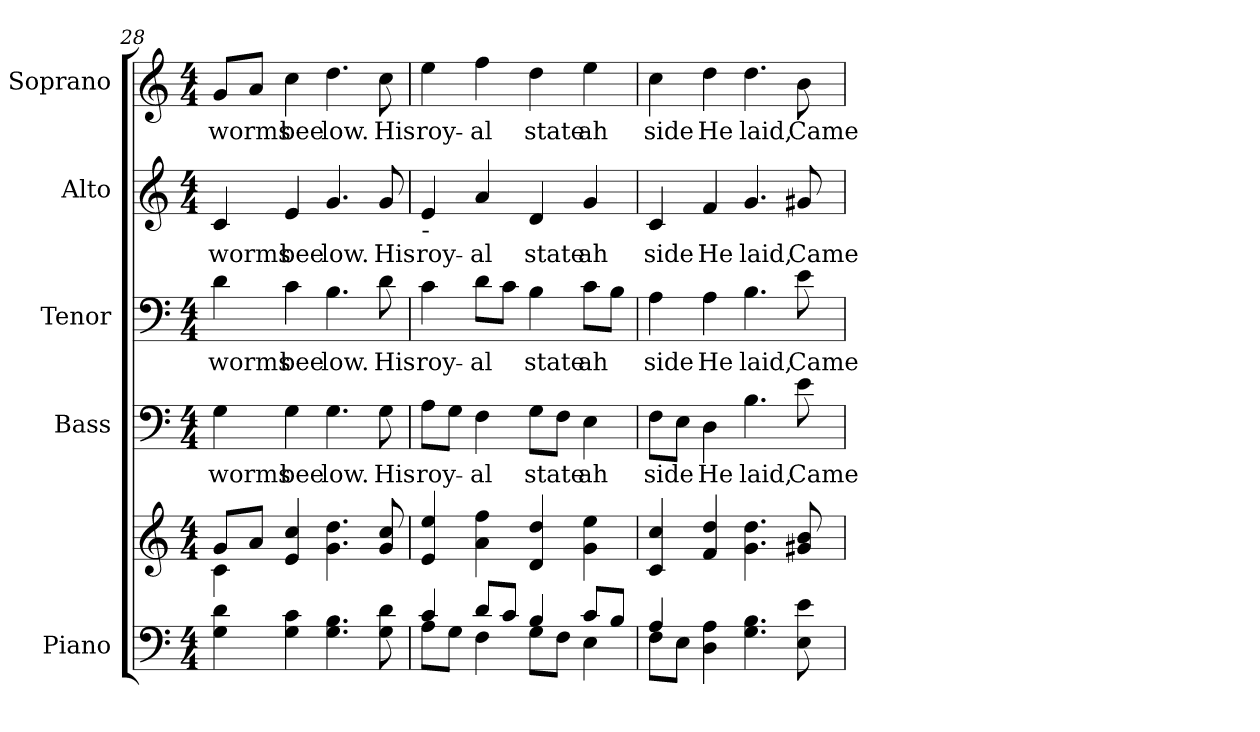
**kern	**kern	**kern	**text	**kern	**text	**kern	**text	**kern	**text
*part5	*part5	*part4	*part4	*part3	*part3	*part2	*part2	*part1	*part1
*staff6	*staff5	*staff4	*staff4	*staff3	*staff3	*staff2	*staff2	*staff1	*staff1
*I"Piano	*	*I"Bass	*	*I"Tenor	*	*I"Alto	*	*I"Soprano	*
*I'Pno.	*	*I'B.	*	*I'T.	*	*I'A.	*	*I'S.	*
*clefF4	*clefG2	*clefF4	*	*clefF4	*	*clefG2	*	*clefG2	*
*k[]	*k[]	*k[]	*	*k[]	*	*k[]	*	*k[]	*
*C:	*C:	*C:	*	*C:	*	*C:	*	*C:	*
*M4/4	*M4/4	*M4/4	*	*M4/4	*	*M4/4	*	*M4/4	*
=28	=28	=28	=28	=28	=28	=28	=28	=28	=28
*	*^	*	*	*	*	*	*	*	*
!	!	!	!	!LO:LY:b:color=#000000	!	!	!	!	!	!
!	!	!	!	!	!	!LO:LY:b:color=#000000	!	!	!	!
!	!	!	!	!	!	!	!	!LO:LY:b:color=#000000	!	!
!	!	!	!	!	!	!	!	!	!	!LO:LY:b:color=#000000
4Gi\ 4di	8gi/L	4ci\	4Gi\	worms	4di\	worms	4ci/	worms	8gi/L	worms
.	8ai/J	.	.	.	.	.	.	.	8ai/J	.
!	!	!	!	!LO:LY:b:color=#000000	!	!	!	!	!	!
!	!	!	!	!	!	!LO:LY:b:color=#000000	!	!	!	!
!	!	!	!	!	!	!	!	!LO:LY:b:color=#000000	!	!
!	!	!	!	!	!	!	!	!	!	!LO:LY:b:color=#000000
4Gi\ 4ci	4ei/ 4cci	4ryy	4Gi\	bee	4ci\	bee	4ei/	bee	4cci\	bee
!	!	!	!	!LO:LY:b:color=#000000	!	!	!	!	!	!
!	!	!	!	!	!	!LO:LY:b:color=#000000	!	!	!	!
!	!	!	!	!	!	!	!	!LO:LY:b:color=#000000	!	!
!	!	!	!	!	!	!	!	!	!	!LO:LY:b:color=#000000
4.Gi\ 4.Bi	4.gi\ 4.ddi	2ryy	4.Gi\	low.	4.Bi\	low.	4.gi/	low.	4.ddi\	low.
!	!	!	!	!LO:LY:b:color=#000000	!	!	!	!	!	!
!	!	!	!	!	!	!LO:LY:b:color=#000000	!	!	!	!
!	!	!	!	!	!	!	!	!LO:LY:b:color=#000000	!	!
!	!	!	!	!	!	!	!	!	!	!LO:LY:b:color=#000000
8Gi\ 8di	8gi/ 8cci	.	8Gi\	His	8di\	His	8gi/	His	8cci\	His
*	*v	*v	*	*	*	*	*	*	*	*
!!LO:PB:g=z
=29	=29	=29	=29	=29	=29	=29	=29	=29	=29
*^	*	*	*	*	*	*	*	*	*
!	!	!	!	!LO:LY:b:color=#000000	!	!	!	!	!	!
!	!	!	!	!	!	!LO:LY:b:color=#000000	!	!	!	!
!	!	!	!	!	!	!	!	!LO:LY:b:color=#000000	!	!
!	!	!	!	!	!	!	!LO:TX:b:t=-	!	!	!
!	!	!	!	!	!	!	!	!	!	!LO:LY:b:color=#000000
4ci/	8Ai\L	4ei/ 4eei	8Ai\L	roy-	4ci\	roy-	4ei/	roy-	4eei\	roy-
.	8Gi\J	.	8Gi\J	.	.	.	.	.	.	.
!	!	!	!	!LO:LY:b:color=#000000	!	!	!	!	!	!
!	!	!	!	!	!	!LO:LY:b:color=#000000	!	!	!	!
!	!	!	!	!	!	!	!	!LO:LY:b:color=#000000	!	!
!	!	!	!	!	!	!	!	!	!	!LO:LY:b:color=#000000
8di/L	4Fi\	4ai\ 4ffi	4Fi\	-al	8di\L	-al	4ai/	-al	4ffi\	-al
8ci/J	.	.	.	.	8ci\J	.	.	.	.	.
!	!	!	!	!LO:LY:b:color=#000000	!	!	!	!	!	!
!	!	!	!	!	!	!LO:LY:b:color=#000000	!	!	!	!
!	!	!	!	!	!	!	!	!LO:LY:b:color=#000000	!	!
!	!	!	!	!	!	!	!	!	!	!LO:LY:b:color=#000000
4Bi/	8Gi\L	4di/ 4ddi	8Gi\L	state	4Bi\	state	4di/	state	4ddi\	state
.	8Fi\J	.	8Fi\J	.	.	.	.	.	.	.
!	!	!	!	!LO:LY:b:color=#000000	!	!	!	!	!	!
!	!	!	!	!	!	!LO:LY:b:color=#000000	!	!	!	!
!	!	!	!	!	!	!	!	!LO:LY:b:color=#000000	!	!
!	!	!	!	!	!	!	!	!	!	!LO:LY:b:color=#000000
8ci/L	4Ei\	4gi\ 4eei	4Ei\	ah	8ci\L	ah	4gi/	ah	4eei\	ah
8Bi/J	.	.	.	.	8Bi\J	.	.	.	.	.
=30	=30	=30	=30	=30	=30	=30	=30	=30	=30	=30
!	!	!	!	!LO:LY:b:color=#000000	!	!	!	!	!	!
!	!	!	!	!	!	!LO:LY:b:color=#000000	!	!	!	!
!	!	!	!	!	!	!	!	!LO:LY:b:color=#000000	!	!
!	!	!	!	!	!	!	!	!	!	!LO:LY:b:color=#000000
4Ai/	8Fi\L	4ci/ 4cci	8Fi\L	side	4Ai\	side	4ci/	side	4cci\	side
.	8Ei\J	.	8Ei\J	.	.	.	.	.	.	.
!	!	!	!	!LO:LY:b:color=#000000	!	!	!	!	!	!
!	!	!	!	!	!	!LO:LY:b:color=#000000	!	!	!	!
!	!	!	!	!	!	!	!	!LO:LY:b:color=#000000	!	!
!	!	!	!	!	!	!	!	!	!	!LO:LY:b:color=#000000
4Di\ 4Ai	4ryy	4fi/ 4ddi	4Di\	He	4Ai\	He	4fi/	He	4ddi\	He
!	!	!	!	!LO:LY:b:color=#000000	!	!	!	!	!	!
!	!	!	!	!	!	!LO:LY:b:color=#000000	!	!	!	!
!	!	!	!	!	!	!	!	!LO:LY:b:color=#000000	!	!
!	!	!	!	!	!	!	!	!	!	!LO:LY:b:color=#000000
4.Gi\ 4.Bi	2ryy	4.gi\ 4.ddi	4.Bi\	laid,	4.Bi\	laid,	4.gi/	laid,	4.ddi\	laid,
!	!	!	!	!LO:LY:b:color=#000000	!	!	!	!	!	!
!	!	!	!	!	!	!LO:LY:b:color=#000000	!	!	!	!
!	!	!	!	!	!	!	!	!LO:LY:b:color=#000000	!	!
!	!	!	!	!	!	!	!	!	!	!LO:LY:b:color=#000000
8Ei\ 8ei	.	8g#Xi/ 8bi	8ei\	Came	8ei\	Came	8g#Xi/	Came	8bi\	Came
*v	*v	*	*	*	*	*	*	*	*	*
=	=	=	=	=	=	=	=	=	=
*-	*-	*-	*-	*-	*-	*-	*-	*-	*-
